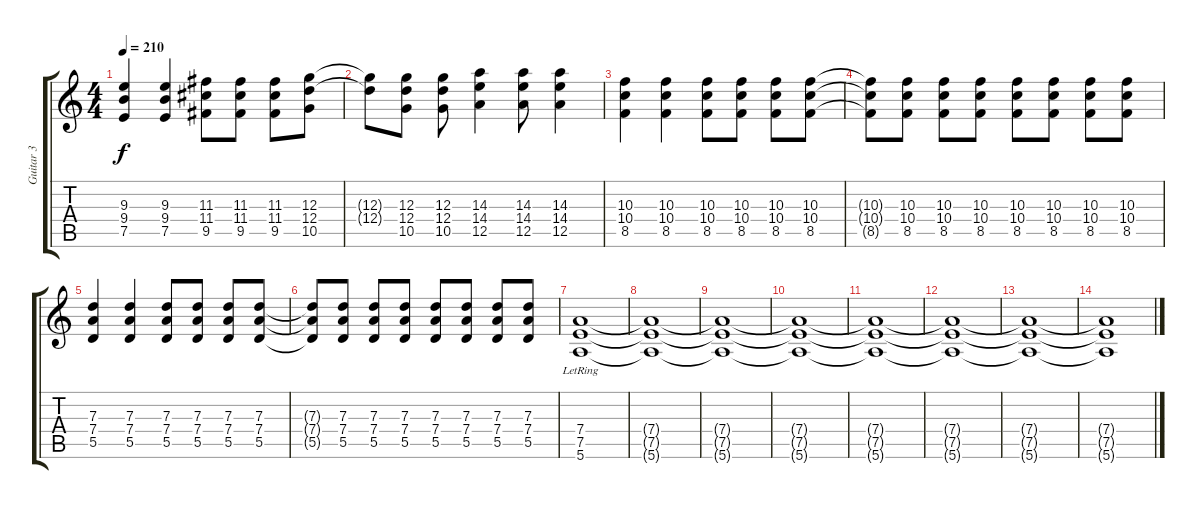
\track ("Guitar 3" "Guitar 3") {instrument electricguitarclean}
\staff {score tabs}
\tuning (E4 B3 G3 D3 A2 E2) {hide}
\ts (4 4)
\tempo 210
\clef g2
\ks c
(9.3 9.4 7.5).4{dy f} (9.3 9.4 7.5).4 (11.3 11.4 9.5).8 (11.3 11.4 9.5).8 (11.3 11.4 9.5).8 (12.3 12.4 10.5).8 |
(12.3{t} 12.4{t}).8 (12.3 12.4 10.5).8 (12.3 12.4 10.5).8 (14.3 14.4 12.5).4 (14.3 14.4 12.5).8 (14.3 14.4 12.5).4 |
(10.3 10.4 8.5).4 (10.3 10.4 8.5).4 (10.3 10.4 8.5).8 (10.3 10.4 8.5).8 (10.3 10.4 8.5).8 (10.3 10.4 8.5).8 |
(10.3{t} 10.4{t} 8.5{t}).8 (10.3 10.4 8.5).8 (10.3 10.4 8.5).8 (10.3 10.4 8.5).8 (10.3 10.4 8.5).8 (10.3 10.4 8.5).8 (10.3 10.4 8.5).8 (10.3 10.4 8.5).8 |
(7.3 7.4 5.5).4 (7.3 7.4 5.5).4 (7.3 7.4 5.5).8 (7.3 7.4 5.5).8 (7.3 7.4 5.5).8 (7.3 7.4 5.5).8 |
(7.3{t} 7.4{t} 5.5{t}).8 (7.3 7.4 5.5).8 (7.3 7.4 5.5).8 (7.3 7.4 5.5).8 (7.3 7.4 5.5).8 (7.3 7.4 5.5).8 (7.3 7.4 5.5).8 (7.3 7.4 5.5).8 |
(7.4{lr} 7.5{lr} 5.6{lr}).1 |
(7.4{t} 7.5{t} 5.6{t}).1 |
(7.4{t} 7.5{t} 5.6{t}).1 |
(7.4{t} 7.5{t} 5.6{t}).1 |
(7.4{t} 7.5{t} 5.6{t}).1 |
(7.4{t} 7.5{t} 5.6{t}).1 |
(7.4{t} 7.5{t} 5.6{t}).1 |
(7.4{t} 7.5{t} 5.6{t}).1
